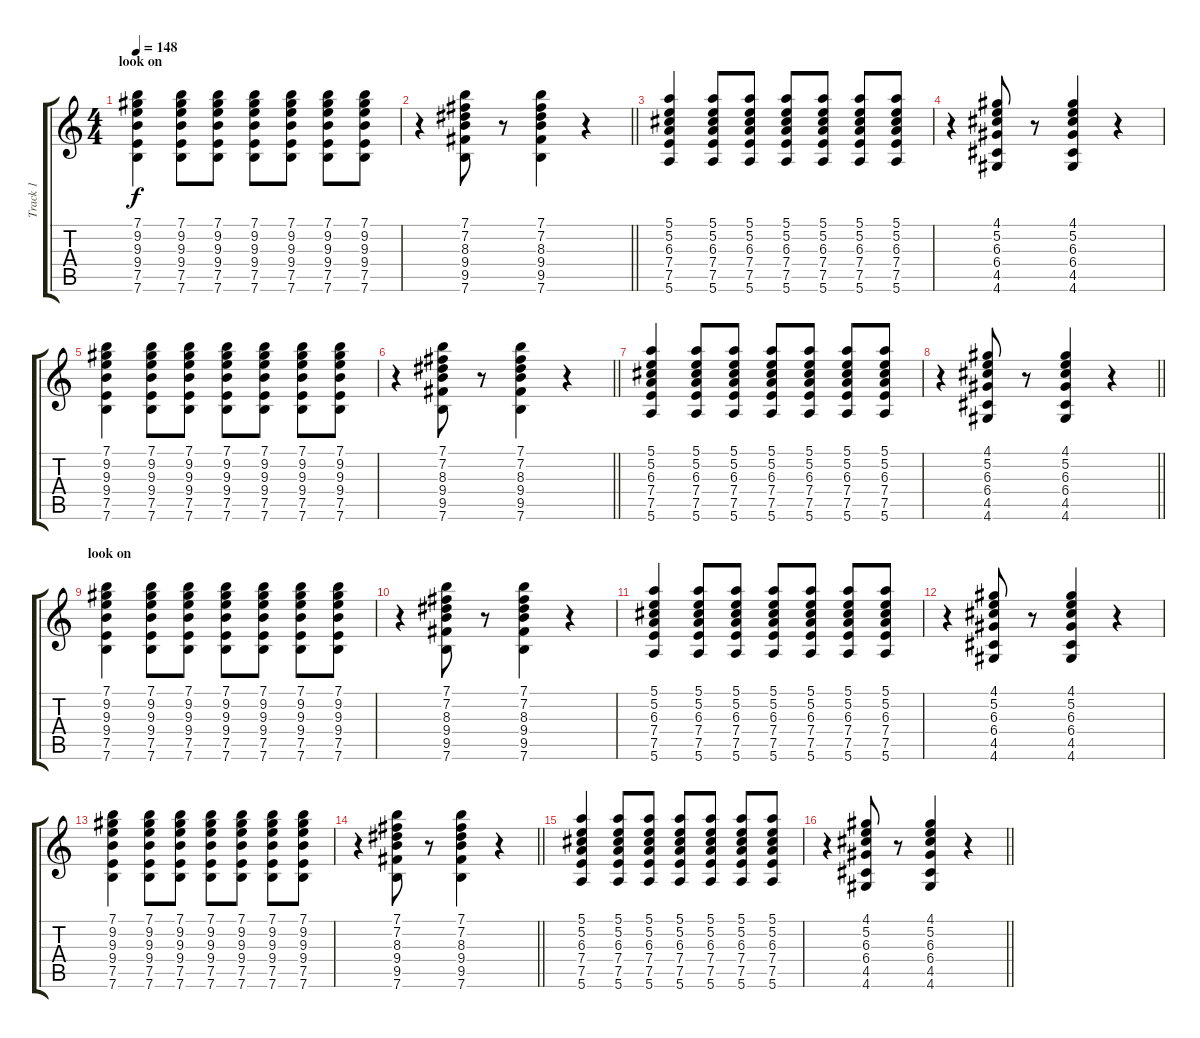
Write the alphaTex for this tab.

\track ("Track 1" "Track 1") {instrument overdrivenguitar}
\staff {score tabs}
\tuning (E4 B3 G3 D3 A2 E2) {hide}
\ts (4 4)
\section ("" "look on")
\tempo 148
\clef g2
\ks c
(7.1 9.2 9.3 9.4 7.5 7.6).4{dy f} (7.1 9.2 9.3 9.4 7.5 7.6).8 (7.1 9.2 9.3 9.4 7.5 7.6).8 (7.1 9.2 9.3 9.4 7.5 7.6).8 (7.1 9.2 9.3 9.4 7.5 7.6).8 (7.1 9.2 9.3 9.4 7.5 7.6).8 (7.1 9.2 9.3 9.4 7.5 7.6).8 |
\barLineRight lightlight
r.4 (7.1 7.2 8.3 9.4 9.5 7.6).8 r.8 (7.1 7.2 8.3 9.4 9.5 7.6).4 r.4 |
(5.1 5.2 6.3 7.4 7.5 5.6).4 (5.1 5.2 6.3 7.4 7.5 5.6).8 (5.1 5.2 6.3 7.4 7.5 5.6).8 (5.1 5.2 6.3 7.4 7.5 5.6).8 (5.1 5.2 6.3 7.4 7.5 5.6).8 (5.1 5.2 6.3 7.4 7.5 5.6).8 (5.1 5.2 6.3 7.4 7.5 5.6).8 |
r.4 (4.1 5.2 6.3 6.4 4.5 4.6).8 r.8 (4.1 5.2 6.3 6.4 4.5 4.6).4 r.4 |
(7.1 9.2 9.3 9.4 7.5 7.6).4 (7.1 9.2 9.3 9.4 7.5 7.6).8 (7.1 9.2 9.3 9.4 7.5 7.6).8 (7.1 9.2 9.3 9.4 7.5 7.6).8 (7.1 9.2 9.3 9.4 7.5 7.6).8 (7.1 9.2 9.3 9.4 7.5 7.6).8 (7.1 9.2 9.3 9.4 7.5 7.6).8 |
\barLineRight lightlight
r.4 (7.1 7.2 8.3 9.4 9.5 7.6).8 r.8 (7.1 7.2 8.3 9.4 9.5 7.6).4 r.4 |
(5.1 5.2 6.3 7.4 7.5 5.6).4 (5.1 5.2 6.3 7.4 7.5 5.6).8 (5.1 5.2 6.3 7.4 7.5 5.6).8 (5.1 5.2 6.3 7.4 7.5 5.6).8 (5.1 5.2 6.3 7.4 7.5 5.6).8 (5.1 5.2 6.3 7.4 7.5 5.6).8 (5.1 5.2 6.3 7.4 7.5 5.6).8 |
\barLineRight lightlight
r.4 (4.1 5.2 6.3 6.4 4.5 4.6).8 r.8 (4.1 5.2 6.3 6.4 4.5 4.6).4 r.4 |
\section ("" "look on")
(7.1 9.2 9.3 9.4 7.5 7.6).4 (7.1 9.2 9.3 9.4 7.5 7.6).8 (7.1 9.2 9.3 9.4 7.5 7.6).8 (7.1 9.2 9.3 9.4 7.5 7.6).8 (7.1 9.2 9.3 9.4 7.5 7.6).8 (7.1 9.2 9.3 9.4 7.5 7.6).8 (7.1 9.2 9.3 9.4 7.5 7.6).8 |
r.4 (7.1 7.2 8.3 9.4 9.5 7.6).8 r.8 (7.1 7.2 8.3 9.4 9.5 7.6).4 r.4 |
(5.1 5.2 6.3 7.4 7.5 5.6).4 (5.1 5.2 6.3 7.4 7.5 5.6).8 (5.1 5.2 6.3 7.4 7.5 5.6).8 (5.1 5.2 6.3 7.4 7.5 5.6).8 (5.1 5.2 6.3 7.4 7.5 5.6).8 (5.1 5.2 6.3 7.4 7.5 5.6).8 (5.1 5.2 6.3 7.4 7.5 5.6).8 |
r.4 (4.1 5.2 6.3 6.4 4.5 4.6).8 r.8 (4.1 5.2 6.3 6.4 4.5 4.6).4 r.4 |
(7.1 9.2 9.3 9.4 7.5 7.6).4 (7.1 9.2 9.3 9.4 7.5 7.6).8 (7.1 9.2 9.3 9.4 7.5 7.6).8 (7.1 9.2 9.3 9.4 7.5 7.6).8 (7.1 9.2 9.3 9.4 7.5 7.6).8 (7.1 9.2 9.3 9.4 7.5 7.6).8 (7.1 9.2 9.3 9.4 7.5 7.6).8 |
\barLineRight lightlight
r.4 (7.1 7.2 8.3 9.4 9.5 7.6).8 r.8 (7.1 7.2 8.3 9.4 9.5 7.6).4 r.4 |
(5.1 5.2 6.3 7.4 7.5 5.6).4 (5.1 5.2 6.3 7.4 7.5 5.6).8 (5.1 5.2 6.3 7.4 7.5 5.6).8 (5.1 5.2 6.3 7.4 7.5 5.6).8 (5.1 5.2 6.3 7.4 7.5 5.6).8 (5.1 5.2 6.3 7.4 7.5 5.6).8 (5.1 5.2 6.3 7.4 7.5 5.6).8 |
\barLineRight lightlight
r.4 (4.1 5.2 6.3 6.4 4.5 4.6).8 r.8 (4.1 5.2 6.3 6.4 4.5 4.6).4 r.4
